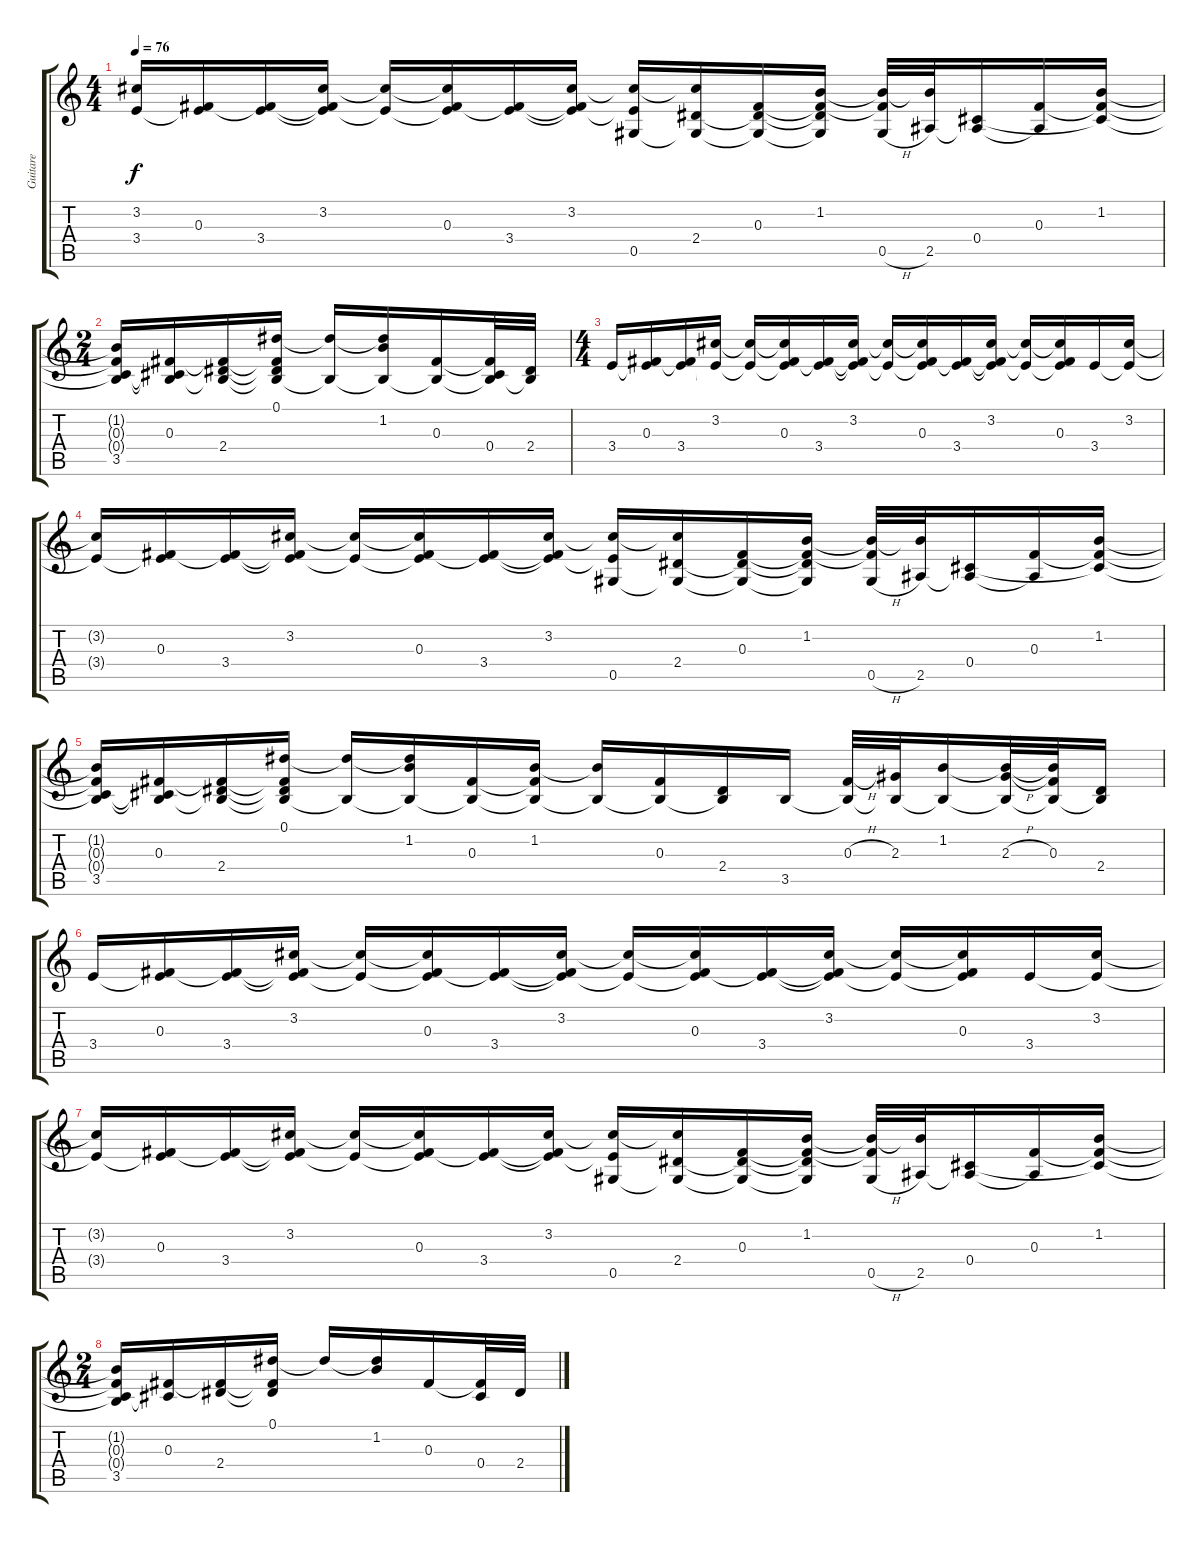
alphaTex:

\track ("Guitare" "Guitare") {instrument acousticguitarnylon}
\staff {score tabs}
\tuning (Eb4 Bb3 Gb3 Db3 Ab2 Eb2) {hide}
\ts (4 4)
\tempo 76
\clef g2
\ks c
(3.2{t} 3.4{t}).16{dy f} (0.3 3.4{t}).16 (0.3{t} 3.4).16 (3.2 0.3{t} 3.4{t}).16 (3.2{t} 3.4{t}).16 (3.2{t} 0.3 3.4{t}).16 (0.3{t} 3.4).16 (3.2 0.3{t} 3.4{t}).16 (3.2{t} 3.4{t} 0.5).16 (3.2{t} 2.4 0.5{t}).16 (0.3 2.4{t} 0.5{t}).16 (1.2 0.3{t} 2.4{t} 0.5{t}).16 (1.2{t} 0.3{t} 0.5{h}).32 (1.2{t} 2.5).32 (0.4 2.5{t}).16 (0.3 2.5{t}).16 (1.2 0.3{t} 0.4{t}).16 |
\ts (2 4)
(1.2{t} 0.3{t} 0.4{t} 3.5).16 (0.3 0.4{t} 3.5{t}).16 (0.3{t} 2.4 3.5{t}).16 (0.1 0.3{t} 2.4{t} 3.5{t}).16 (0.1{t} 3.5{t}).16 (0.1{t} 1.2 3.5{t}).16 (0.3 3.5{t}).16 (0.3{t} 0.4 3.5{t}).32 (2.4 3.5{t}).32 |
\ts (4 4)
3.4.16 (0.3 3.4{t}).16 (0.3{t} 3.4).16 (3.2 3.4{t}).16 (3.2{t} 3.4{t}).16 (3.2{t} 0.3 3.4{t}).16 (0.3{t} 3.4).16 (3.2 0.3{t} 3.4{t}).16 (3.2{t} 3.4{t}).16 (3.2{t} 0.3 3.4{t}).16 (0.3{t} 3.4).16 (3.2 0.3{t} 3.4{t}).16 (3.2{t} 3.4{t}).16 (3.2{t} 0.3 3.4{t}).16 3.4.16 (3.2 3.4{t}).16 |
(3.2{t} 3.4{t}).16 (0.3 3.4{t}).16 (0.3{t} 3.4).16 (3.2 0.3{t} 3.4{t}).16 (3.2{t} 3.4{t}).16 (3.2{t} 0.3 3.4{t}).16 (0.3{t} 3.4).16 (3.2 0.3{t} 3.4{t}).16 (3.2{t} 3.4{t} 0.5).16 (3.2{t} 2.4 0.5{t}).16 (0.3 2.4{t} 0.5{t}).16 (1.2 0.3{t} 2.4{t} 0.5{t}).16 (1.2{t} 0.3{t} 0.5{h}).32 (1.2{t} 2.5).32 (0.4 2.5{t}).16 (0.3 2.5{t}).16 (1.2 0.3{t} 0.4{t}).16 |
(1.2{t} 0.3{t} 0.4{t} 3.5).16 (0.3 0.4{t} 3.5{t}).16 (0.3{t} 2.4 3.5{t}).16 (0.1 0.3{t} 2.4{t} 3.5{t}).16 (0.1{t} 3.5{t}).16 (0.1{t} 1.2 3.5{t}).16 (0.3 3.5{t}).16 (1.2 0.3{t} 3.5{t}).16 (1.2{t} 3.5{t}).16 (0.3 3.5{t}).16 (2.4 3.5{t}).16 3.5.16 (0.3{h} 3.5{t}).32 (2.3 3.5{t}).32 (1.2 3.5{t}).16 (1.2{t} 2.3{h} 3.5{t}).32 (1.2{t} 0.3 3.5{t}).32 (2.4 3.5{t}).16 |
3.4.16 (0.3 3.4{t}).16 (0.3{t} 3.4).16 (3.2 0.3{t} 3.4{t}).16 (3.2{t} 3.4{t}).16 (3.2{t} 0.3 3.4{t}).16 (0.3{t} 3.4).16 (3.2 0.3{t} 3.4{t}).16 (3.2{t} 3.4{t}).16 (3.2{t} 0.3 3.4{t}).16 (0.3{t} 3.4).16 (3.2 0.3{t} 3.4{t}).16 (3.2{t} 3.4{t}).16 (3.2{t} 0.3 3.4{t}).16 3.4.16 (3.2 3.4{t}).16 |
(3.2{t} 3.4{t}).16 (0.3 3.4{t}).16 (0.3{t} 3.4).16 (3.2 0.3{t} 3.4{t}).16 (3.2{t} 3.4{t}).16 (3.2{t} 0.3 3.4{t}).16 (0.3{t} 3.4).16 (3.2 0.3{t} 3.4{t}).16 (3.2{t} 3.4{t} 0.5).16 (3.2{t} 2.4 0.5{t}).16 (0.3 2.4{t} 0.5{t}).16 (1.2 0.3{t} 2.4{t} 0.5{t}).16 (1.2{t} 0.3{t} 0.5{h}).32 (1.2{t} 2.5).32 (0.4 2.5{t}).16 (0.3 2.5{t}).16 (1.2 0.3{t} 0.4{t}).16 |
\ts (2 4)
(1.2{t} 0.3{t} 0.4{t} 3.5).16 (0.3 0.4{t}).16 (0.3{t} 2.4).16 (0.1 0.3{t} 2.4{t}).16 0.1{t}.16 (0.1{t} 1.2).16 0.3.16 (0.3{t} 0.4).32 2.4.32
